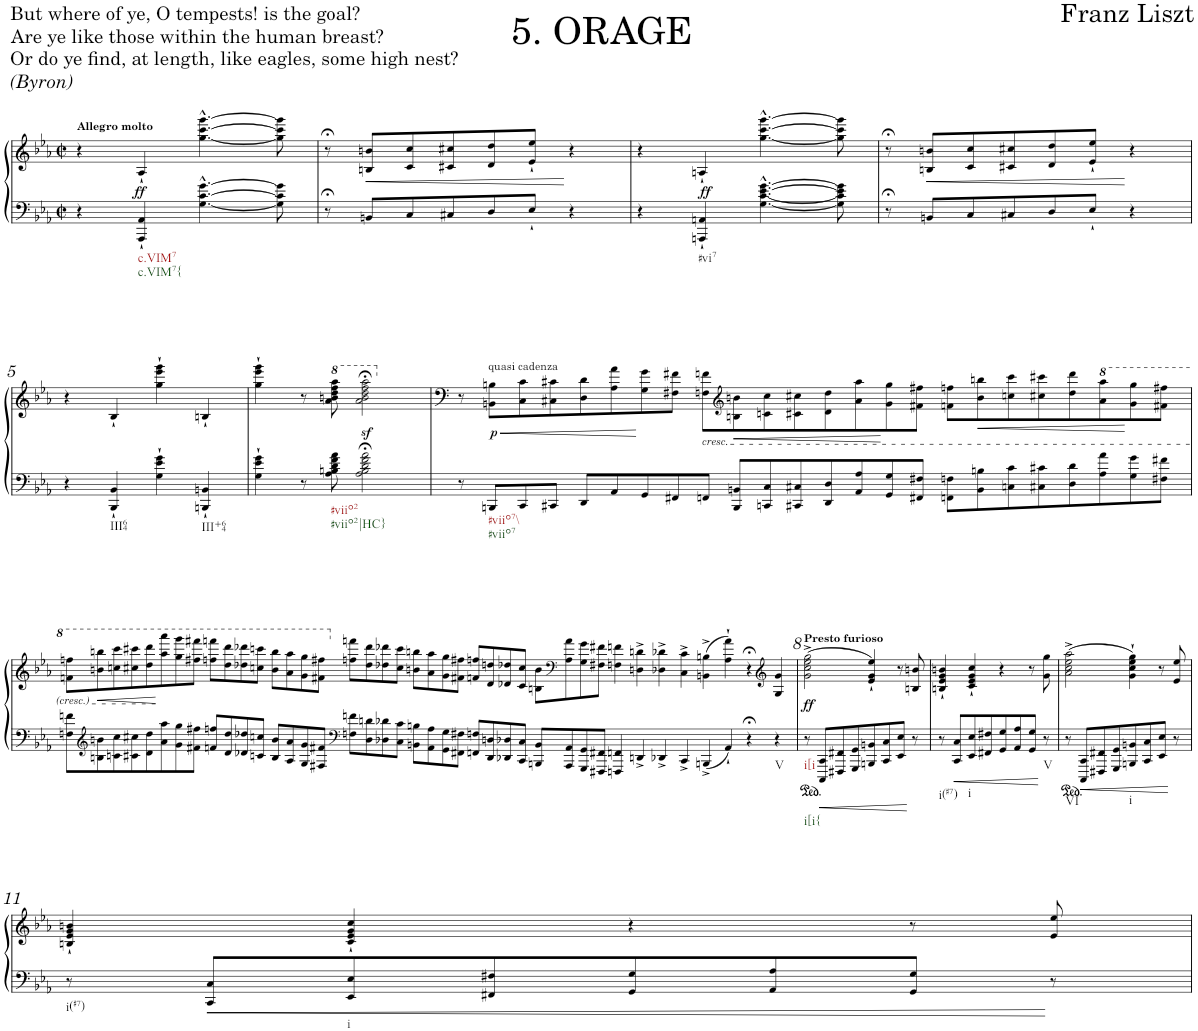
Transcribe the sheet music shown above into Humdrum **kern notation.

**kern	**kern	**dynam
*part1	*part1	*part1
*staff2	*staff1	*staff1/2
*I"Piano	*	*
*I'Pno.	*	*
*clefF4	*clefG2	*
*k[b-e-a-]	*k[b-e-a-]	*
*M2/2	*M2/2	*
*met(c|)	*met(c|)	*
=1	=1	=1
!	!LO:TX:a:B:t=Allegro molto	!
4r	4r	.
!LO:TX:b:t=c.VIM7	!	!
!LO:TX:b:t=c.VIM7{	!	!
!	!	!LO:DY:b
4AAA-/` 4AA-/`	4A-`/	ff
[4.G\^^ [4.c\^^ [4.g\^^	[4.gg\^^ [4.ccc\^^ [4.ggg\^^	.
8G\] 8c\] 8g\]	8gg\] 8ccc\] 8ggg\]	.
=2	=2	=2
8r;<	8r;<	.
!	!	!LO:HP:b
8BBn/L	8Bn/ 8bn/L	<
8C/	8c/ 8cc/	.
8C#X/	8c#X/ 8cc#X/	.
8D/	8d/ 8dd/	.
8E-`/J	8e-/` 8ee-/`J	.
4r	4r	[
=3	=3	=3
4r	4r	.
!LO:TX:b:t=#vi7	!	!
!	!	!LO:DY:b
4AAAn/` 4AAn/`	4An`/	ff
[4.G\^^ [4.c\^^ [4.e-\^^ [4.g\^^	[4.gg\^^ [4.ccc\^^ [4.ggg\^^	.
8G\] 8c\] 8e-\] 8g\]	8gg\] 8ccc\] 8ggg\]	.
=4	=4	=4
8r;<	8r;<	.
!	!	!LO:HP:b
8BBn/L	8Bn/ 8bn/L	<
8C/	8c/ 8cc/	.
8C#X/	8c#X/ 8cc#X/	.
8D/	8d/ 8dd/	.
8E-`/J	8e-/` 8ee-/`J	.
4r	4r	[
!!LO:LB:g=z
=5	=5	=5
4r	4r	.
!LO:TX:b:t=III64	!	!
4BBB-/` 4BB-/`	4B-`/	.
4G\` 4e-\` 4g\`	4gg\` 4eee-\` 4ggg\`	.
!LO:TX:b:t=III+64	!	!
4BBBn/` 4BBn/`	4Bn`/	.
=6	=6	=6
4G\` 4e-\` 4g\`	4gg\` 4eee-\` 4ggg\`	.
8r	8r	.
*	*8va	*
!LO:TX:b:t=#viio2	!	!
!LO:TX:b:t=#viio2|HC}	!	!
8A-\ 8Bn\ 8d\ 8f\ 8a-\	8aa-\ 8bbn\ 8ddd\ 8fff\ 8aaa-\	.
2A-\;< 2B\;< 2d\;< 2f\;< 2a-\;<	2aa-\z<;< 2bb\z<;< 2ddd\z<;< 2fff\z<;< 2aaa-\z<;<	.
=7	=7	=7
*	*X8va	*
8r	8r	.
!	!LO:TX:a:t=quasi cadenza	!
!LO:TX:b:t=#viio7\\	!	!
!LO:TX:b:t=#viio7	!	!
!	!	!LO:HP:b
!	!	!LO:DY:n=1:b
8BBBn/L	8BBn\ 8Bn\L	< p
8CC/	8C\ 8c\	.
8CC#X/J	8C#X\ 8c#X\	.
8DD/L	8D\ 8d\	.
8AA-/	8A-\ 8a-\	.
8GG/	8G\ 8g\	[
8FF#X/	8F#X\ 8f#X\J	.
!	!LO:TX:b:i:t=cresc.	!
8FFn/J	8Fn\ 8fn\L	.
*	*clefG2	*
!	!	!LO:HP:b
8BBB/ 8BBn/L	8Bn\ 8bn\	<
8CCn/ 8C/	8cn\ 8cc\	.
8CC#X/ 8C#X/	8c#X\ 8cc#X\	.
8DD/ 8D/	8d\ 8dd\	.
8AA-/ 8A-/	8a-\ 8aa-\	.
8GG/ 8G/	8g\ 8gg\	[
8FF#X/ 8F#X/J	8f#X\ 8ff#X\J	.
8FFn\ 8Fn\L	8fn\ 8ffn\L	.
!	!	!LO:HP:b
8BB\ 8Bn\	8b\ 8bbn\	<
8Cn\ 8c\	8ccn\ 8ccc\	.
8C#X\ 8c#X\	8cc#X\ 8ccc#X\	.
8D\ 8d\	8dd\ 8ddd\	.
*	*8va	*
8A-\ 8a-\	8aa-\ 8aaa-\	.
8G\ 8g\	8gg\ 8ggg\	[
8F#X\ 8f#X\J	8ff#X\ 8fff#X\J	.
!!LO:LB:g=z
=7X1	=7X1	=7X1
8Fn\ 8fn\L	8ffn\ 8fffn\L	.
*clefG2	*	*
!	!	!LO:HP:b
8Bn\ 8bn\	8bbn\ 8bbbn\	<
8cn\ 8cc\	8cccn\ 8cccc\	.
8c#X\ 8cc#X\	8ccc#X\ 8cccc#X\	.
8d\ 8dd\	8ddd\ 8dddd\	.
8a-\ 8aa-\	8aaa-\ 8aaaa-\	[
8g\ 8gg\	8ggg\ 8gggg\	.
8f#X\ 8ff#X\J	8fff#X\ 8ffff#X\J	.
8fn/ 8ffn/L	8fffn\ 8ffffn\L	.
8d/ 8dd/	8ddd\ 8dddd\	.
8d-X/ 8dd-X/	8ddd-X\ 8dddd-X\	.
8cn/ 8ccn/J	8cccn\ 8ccccn\J	.
8B/ 8b/L	8bb\ 8bbb\L	.
8A-/ 8a-/	8aa-\ 8aaa-\	.
8G/ 8g/	8gg\ 8ggg\	.
8F#X/ 8f#X/J	8ff#X\ 8fff#X\J	.
*clefF4	*	*
*	*X8va	*
8Fn\ 8fn\L	8ffn\ 8fffn\L	.
8D\ 8dn\	8dd-\ 8ddd-\	.
8D-X\ 8d-X\	8dd-X\ 8ddd-X\	.
8C\ 8c\J	8cc\ 8ccc\J	.
8BBn\ 8Bn\L	8bn\ 8bbn\L	.
8AA-\ 8A-\	8a-\ 8aa-\	.
8GG\ 8G\	8g\ 8gg\	.
8FF#X\ 8F#X\J	8f#X\ 8ff#X\J	.
8FFn/ 8Fn/L	8fn/ 8ffn/L	.
8DD/ 8Dn/	8d/ 8ddn/	.
8DD-X/ 8D-X/	8d-X/ 8dd-X/	.
8CC/ 8C/J	8c/ 8cc/J	.
8BBBn/ 8BB/L	8Bn\ 8b\L	.
*	*clefF4	*
8AAA-/ 8AA-/	8A-\ 8a-\	.
8GGG/ 8GG/	8G\ 8g\	.
8FFF#X/ 8FF#X/J	8F#X\ 8f#X\J	.
4FFFn/ 4FFn/	4Fn\ 4fn\	.
4DDn^/	4Dn\^ 4dn\^	.
4DD-X^/	4D-X\^ 4d-X\^	.
4CC^/	4C\^ 4c\^	.
4BBBn^/	(4BBn\^ 4Bn\^	.
4AA-`/	4A-\` 4a-\`)	.
4r;<	4r;<	.
*	*clefG2	*
!LO:TX:b:t=V	!	!
4r	4G/ 4g/	.
=8	=8	=8
!	!LO:TX:a:B:t=Presto furioso	!
!LO:TX:b:t=i[i	!	!
!LO:TX:b:t=i[i{	!	!
!	!	!LO:DY:b
8r	(2g\^ 2cc\^ 2ee-\^ 2gg\^	ff
8CCC/ 8CC/L	.	.
8FFF#X/ 8FF#X/	.	.
8GGG/ 8GG/	.	.
8BBBn/ 8BBn/	4e-/` 4g/` 4ee-/`)	.
8CC/ 8C/	.	.
8EE-/ 8E-/J	8r	.
8r	8Bn/ 8bn/	.
=9	=9	=9
!LO:TX:b:t=i(#7)	!	!
8r	4Bn/` 4e-/` 4g/` 4bn/`	.
8CC/ 8C/L	.	.
!LO:TX:b:t=i	!	!
8EE-/ 8E-/	4c/` 4e-/` 4g/` 4cc/`	.
8FF#X/ 8F#X/	.	.
8GG/ 8G/	4r	.
8AA-/ 8A-/	.	.
8GG/ 8G/J	8r	.
!LO:TX:b:t=V	!	!
8r	8g\ 8gg\	.
=10	=10	=10
!LO:TX:b:t=VI	!	!
8r	(2a-\^ 2cc\^ 2ee-\^ 2aa-\^	.
8CCC/ 8CC/L	.	.
8FFF#X/ 8FF#X/	.	.
8GGG/ 8GG/	.	.
!LO:TX:b:t=i	!	!
8BBBn/ 8BBn/	4g\` 4cc\` 4ee-\` 4gg\`)	.
8CC/ 8C/	.	.
8EE-/ 8E-/J	8r	.
8r	8e-/ 8ee-/	.
!!LO:LB:g=z
=11	=11	=11
!LO:TX:b:t=i(#7)	!	!
8r	4Bn/` 4e-/` 4g/` 4bn/`	.
8CC/ 8C/L	.	.
!LO:TX:b:t=i	!	!
8EE-/ 8E-/	4c/` 4e-/` 4g/` 4cc/`	.
8FF#X/ 8F#X/	.	.
8GG/ 8G/	4r	.
8AA-/ 8A-/	.	.
8GG/ 8G/J	8r	.
8r	8e-/ 8ee-/	.
=	=	=
*-	*-	*-
